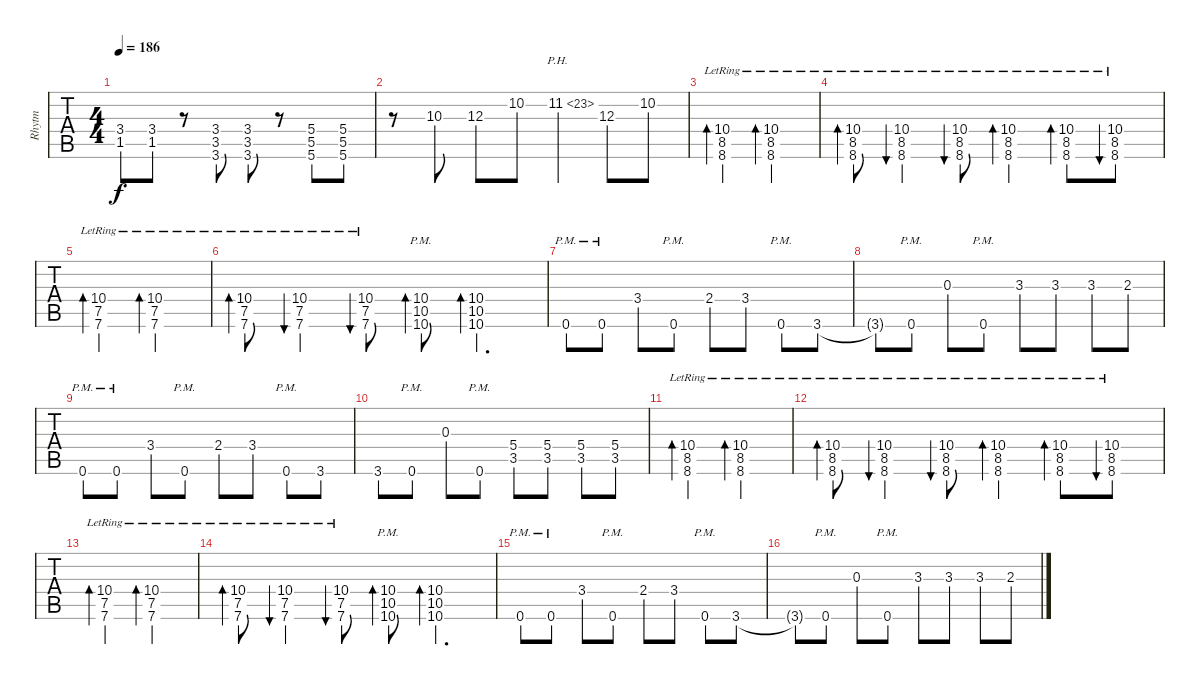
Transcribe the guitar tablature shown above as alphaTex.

\track ("Rhytm" "Rhytm") {instrument distortionguitar}
\staff {tabs}
\tuning (Eb4 Bb3 Gb3 Db3 Ab2 Db2) {hide}
\ts (4 4)
\tempo 186
\clef g2
\ks db
(3.4 1.5).8{dy f} (3.4 1.5).8 r.8 (3.4 3.5 3.6).8 (3.4 3.5 3.6).8 r.8 (5.4 5.5 5.6).8 (5.4 5.5 5.6).8 |
r.8 10.3.8 12.3.8 10.2.8 11.2{ph 12}.4 12.3.8 10.2.8 |
(10.4{lr} 8.5{lr} 8.6{lr}).2{bd 60} (10.4{lr} 8.5{lr} 8.6{lr}).2{bd 60} |
(10.4{lr} 8.5{lr} 8.6{lr}).8{bd 60} (10.4{lr} 8.5{lr} 8.6{lr}).4{bu 60} (10.4{lr} 8.5{lr} 8.6{lr}).8{bu 60} (10.4{lr} 8.5{lr} 8.6{lr}).4{bd 60} (10.4{lr} 8.5{lr} 8.6{lr}).8{bd 60} (10.4{lr} 8.5{lr} 8.6{lr}).8{bu 60} |
(10.4{lr} 7.5{lr} 7.6{lr}).2{bd 60} (10.4{lr} 7.5{lr} 7.6{lr}).2{bd 60} |
(10.4{lr} 7.5{lr} 7.6{lr}).8{bd 60} (10.4{lr} 7.5{lr} 7.6{lr}).4{bu 60} (10.4{lr} 7.5{lr} 7.6{lr}).8{bu 60} (10.4{pm} 10.5{pm} 10.6{pm}).8{bd 60} (10.4 10.5 10.6).4{d bd 60} |
0.6{pm}.8 0.6{pm}.8 3.4.8 0.6{pm}.8 2.4.8 3.4.8 0.6{pm}.8 3.6.8 |
3.6{t}.8 0.6{pm}.8 0.3.8 0.6{pm}.8 3.3.8 3.3.8 3.3.8 2.3.8 |
0.6{pm}.8 0.6{pm}.8 3.4.8 0.6{pm}.8 2.4.8 3.4.8 0.6{pm}.8 3.6.8 |
3.6.8 0.6{pm}.8 0.3.8 0.6{pm}.8 (5.4 3.5).8 (5.4 3.5).8 (5.4 3.5).8 (5.4 3.5).8 |
(10.4{lr} 8.5{lr} 8.6{lr}).2{bd 60} (10.4{lr} 8.5{lr} 8.6{lr}).2{bd 60} |
(10.4{lr} 8.5{lr} 8.6{lr}).8{bd 60} (10.4{lr} 8.5{lr} 8.6{lr}).4{bu 60} (10.4{lr} 8.5{lr} 8.6{lr}).8{bu 60} (10.4{lr} 8.5{lr} 8.6{lr}).4{bd 60} (10.4{lr} 8.5{lr} 8.6{lr}).8{bd 60} (10.4{lr} 8.5{lr} 8.6{lr}).8{bu 60} |
(10.4{lr} 7.5{lr} 7.6{lr}).2{bd 60} (10.4{lr} 7.5{lr} 7.6{lr}).2{bd 60} |
(10.4{lr} 7.5{lr} 7.6{lr}).8{bd 60} (10.4{lr} 7.5{lr} 7.6{lr}).4{bu 60} (10.4{lr} 7.5{lr} 7.6{lr}).8{bu 60} (10.4{pm} 10.5{pm} 10.6{pm}).8{bd 60} (10.4 10.5 10.6).4{d bd 60} |
0.6{pm}.8 0.6{pm}.8 3.4.8 0.6{pm}.8 2.4.8 3.4.8 0.6{pm}.8 3.6.8 |
3.6{t}.8 0.6{pm}.8 0.3.8 0.6{pm}.8 3.3.8 3.3.8 3.3.8 2.3.8
